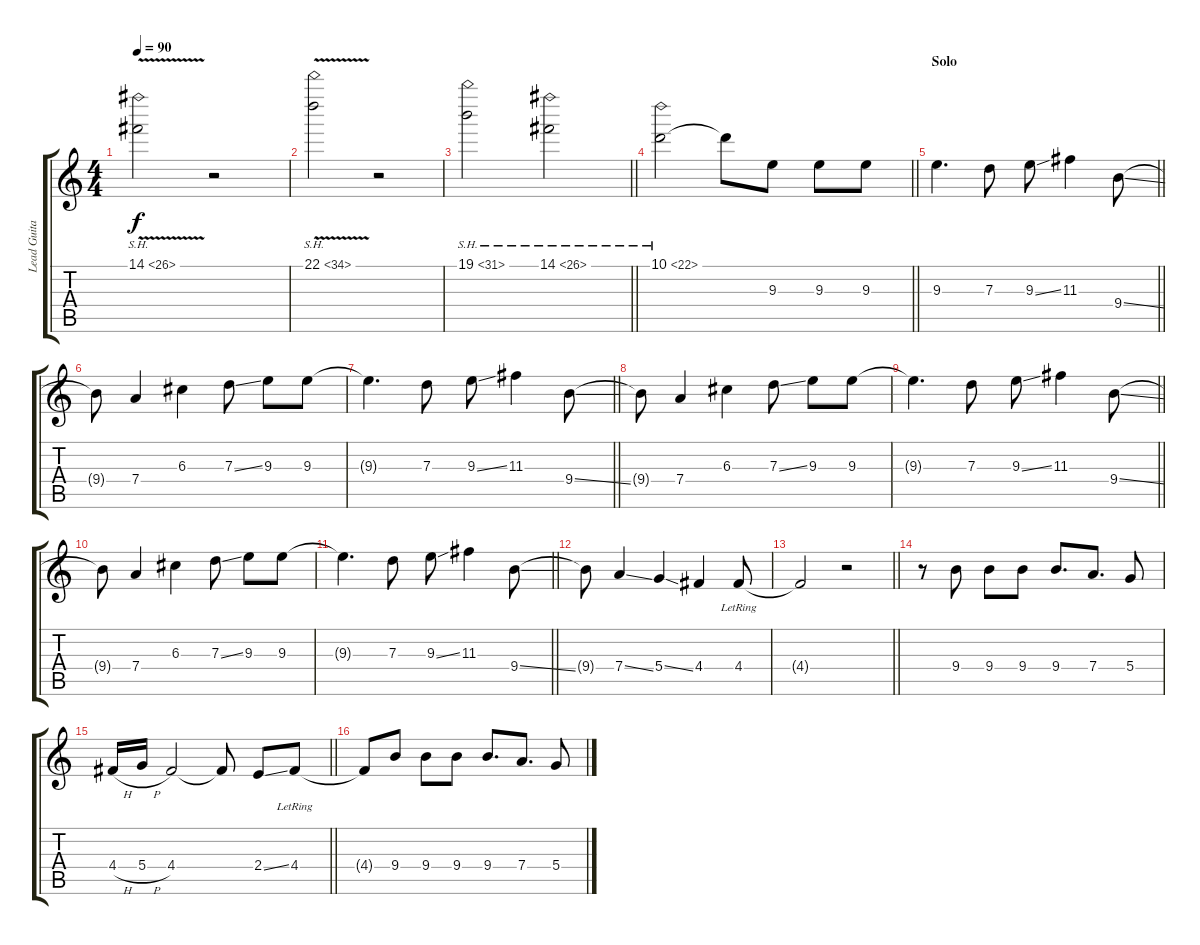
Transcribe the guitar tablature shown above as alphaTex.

\track ("Lead Guitar" "Lead Guita") {instrument acousticguitarsteel}
\staff {score tabs}
\tuning (E4 B3 G3 D3 A2 E2) {hide}
\ts (4 4)
\tempo 90
\clef g2
\ks c
14.1{sh 12 v}.2{dy f} r.2 |
22.1{sh 12 v}.2 r.2 |
\barLineRight lightlight
19.1{sh 12}.2 14.1{sh 12}.2 |
\barLineRight lightlight
10.1{sh 12}.2 10.1{t}.8 9.3.8 9.3.8 9.3.8 |
\section ("" "Solo")
\barLineRight lightlight
9.3.4{d} 7.3.8 9.3{ss}.8 11.3.4 9.4{ss}.8 |
9.4{t}.8 7.4.4 6.3.4 7.3{ss}.8 9.3.8 9.3.8 |
\barLineRight lightlight
9.3{t}.4{d} 7.3.8 9.3{ss}.8 11.3.4 9.4{ss}.8 |
9.4{t}.8 7.4.4 6.3.4 7.3{ss}.8 9.3.8 9.3.8 |
\barLineRight lightlight
9.3{t}.4{d} 7.3.8 9.3{ss}.8 11.3.4 9.4{ss}.8 |
9.4{t}.8 7.4.4 6.3.4 7.3{ss}.8 9.3.8 9.3.8 |
\barLineRight lightlight
9.3{t}.4{d} 7.3.8 9.3{ss}.8 11.3.4 9.4{ss}.8 |
9.4{t}.8 7.4{ss}.4 5.4{ss}.4 4.4.4 4.4{lr}.8 |
\barLineRight lightlight
4.4{t}.2 r.2 |
r.8 9.4.8 9.4.8 9.4.8 9.4.8{d} 7.4.8{d} 5.4.8 |
\barLineRight lightlight
4.4{h}.16 5.4{h}.16 4.4.2 4.4{t}.8 2.4{ss}.8 4.4{lr}.8 |
4.4{t}.8 9.4.8 9.4.8 9.4.8 9.4.8{d} 7.4.8{d} 5.4.8
